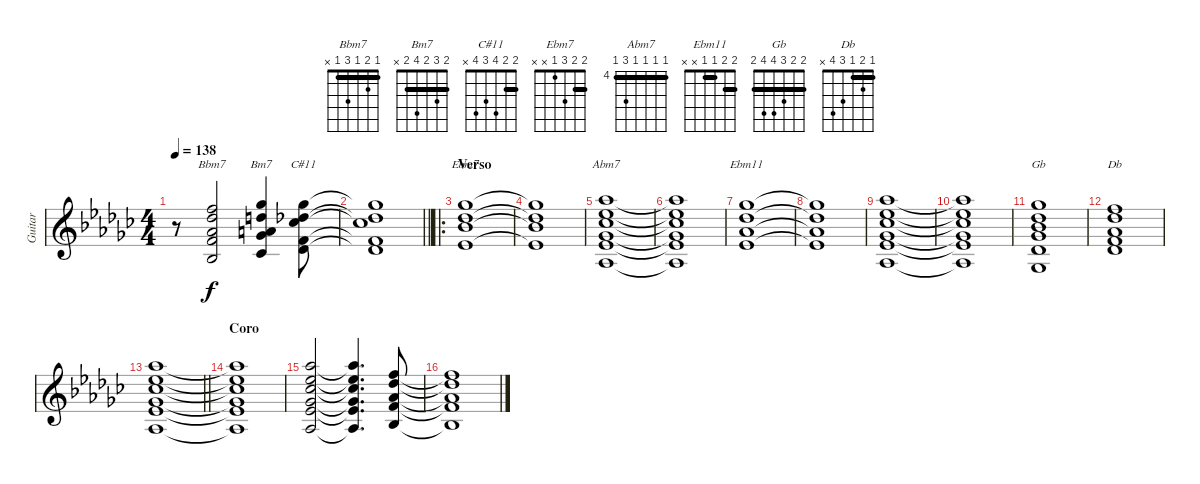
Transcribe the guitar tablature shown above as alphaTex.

\track ("Guitar" "Guitar") {instrument acousticguitarsteel}
\staff {score}
\tuning (E4 B3 G3 D3 A2 E2) {hide}
\chord ("Bbm7" 1 2 1 3 1 x) {barre 1}
\chord ("Bm7" 2 3 2 4 2 x) {barre 2}
\chord ("C#11" 2 2 4 3 4 x) {barre 2}
\chord ("Ebm7" 2 2 3 1 x x) {barre 2}
\chord ("Abm7" 4 4 4 4 6 4) {firstfret 4 barre 4}
\chord ("Ebm11" 2 2 1 1 x x) {barre (1 2)}
\chord ("Gb" 2 2 3 4 4 2) {barre 2}
\chord ("Db" 1 2 1 3 4 x) {barre 1}
\ts (4 4)
\tempo 138
\clef g2
\ks gb
r.8{dy f} (1.1 2.2 1.3 3.4 1.5).2{ch "Bbm7"} (2.1 3.2 2.3 4.4 2.5).4{ch "Bm7"} (2.1 2.2 4.3 3.4 4.5).8{ch "C#11"} |
\barLineRight lightlight
(2.1{t} 2.2{t} 4.3{t} 3.4{t} 4.5{t}).1 |
\ro
\section ("" "Verso")
(2.1 2.2 3.3 1.4).1{ch "Ebm7"} |
(2.1{t} 2.2{t} 3.3{t} 1.4{t}).1 |
(4.1 4.2 4.3 4.4 6.5 4.6).1{ch "Abm7"} |
(4.1{t} 4.2{t} 4.3{t} 4.4{t} 6.5{t} 4.6{t}).1 |
(2.1 2.2 1.3 1.4).1{ch "Ebm11"} |
(2.1{t} 2.2{t} 1.3{t} 1.4{t}).1 |
(4.1 4.2 4.3 4.4 6.5 4.6).1 |
(4.1{t} 4.2{t} 4.3{t} 4.4{t} 6.5{t} 4.6{t}).1 |
(2.1 2.2 3.3 4.4 4.5 2.6).1{ch "Gb"} |
(1.1 2.2 1.3 3.4 4.5).1{ch "Db"} |
\barLineRight lightlight
(4.1 4.2 4.3 4.4 6.5 4.6).1 |
\section ("" "Coro")
(4.1{t} 4.2{t} 4.3{t} 4.4{t} 6.5{t} 4.6{t}).1 |
(4.1 4.2 4.3 4.4 6.5 4.6).2 (4.1{t} 4.2{t} 4.3{t} 4.4{t} 6.5{t} 4.6{t}).4{d} (1.1 2.2 1.3 3.4 1.5).8 |
(1.1{t} 2.2{t} 1.3{t} 3.4{t} 1.5{t}).1
